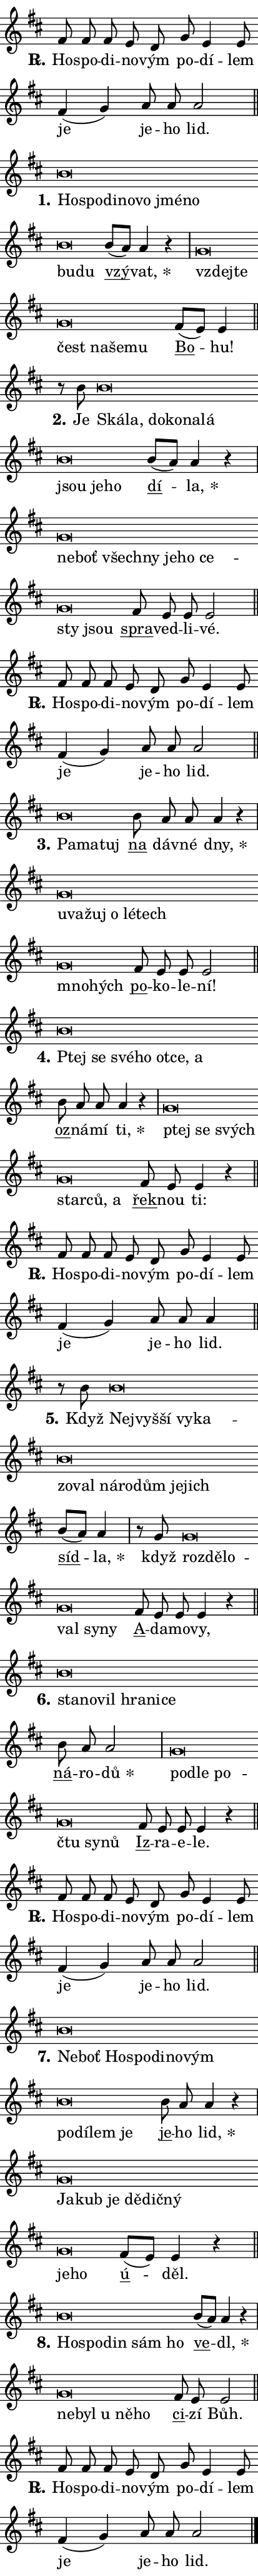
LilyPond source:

\version "2.22.1"
\header { tagline = "" }
\paper {
  indent = 0\cm
  top-margin = 0\cm
  right-margin = 0\cm
  bottom-margin = 0\cm
  left-margin = 0\cm
  paper-width = 7\cm
  page-breaking = #ly:one-page-breaking
  system-system-spacing.basic-distance = #11
  score-system-spacing.basic-distance = #11
  ragged-last = ##f
}


%% Author: Thomas Morley
%% https://lists.gnu.org/archive/html/lilypond-user/2020-05/msg00002.html
#(define (line-position grob)
"Returns position of @var[grob} in current system:
   @code{'start}, if at first time-step
   @code{'end}, if at last time-step
   @code{'middle} otherwise
"
  (let* ((col (ly:item-get-column grob))
         (ln (ly:grob-object col 'left-neighbor))
         (rn (ly:grob-object col 'right-neighbor))
         (col-to-check-left (if (ly:grob? ln) ln col))
         (col-to-check-right (if (ly:grob? rn) rn col))
         (break-dir-left
           (and
             (ly:grob-property col-to-check-left 'non-musical #f)
             (ly:item-break-dir col-to-check-left)))
         (break-dir-right
           (and
             (ly:grob-property col-to-check-right 'non-musical #f)
             (ly:item-break-dir col-to-check-right))))
        (cond ((eqv? 1 break-dir-left) 'start)
              ((eqv? -1 break-dir-right) 'end)
              (else 'middle))))

#(define (tranparent-at-line-position vctor)
  (lambda (grob)
  "Relying on @code{line-position} select the relevant enry from @var{vctor}.
Used to determine transparency,"
    (case (line-position grob)
      ((end) (not (vector-ref vctor 0)))
      ((middle) (not (vector-ref vctor 1)))
      ((start) (not (vector-ref vctor 2))))))

noteHeadBreakVisibility =
#(define-music-function (break-visibility)(vector?)
"Makes @code{NoteHead}s transparent relying on @var{break-visibility}"
#{
  \override NoteHead.transparent =
    #(tranparent-at-line-position break-visibility)
#})

#(define delete-ledgers-for-transparent-note-heads
  (lambda (grob)
    "Reads whether a @code{NoteHead} is transparent.
If so this @code{NoteHead} is removed from @code{'note-heads} from
@var{grob}, which is supposed to be @code{LedgerLineSpanner}.
As a result ledgers are not printed for this @code{NoteHead}"
    (let* ((nhds-array (ly:grob-object grob 'note-heads))
           (nhds-list
             (if (ly:grob-array? nhds-array)
                 (ly:grob-array->list nhds-array)
                 '()))
           ;; Relies on the transparent-property being done before
           ;; Staff.LedgerLineSpanner.after-line-breaking is executed.
           ;; This is fragile ...
           (to-keep
             (remove
               (lambda (nhd)
                 (ly:grob-property nhd 'transparent #f))
               nhds-list)))
      ;; TODO find a better method to iterate over grob-arrays, similiar
      ;; to filter/remove etc for lists
      ;; For now rebuilt from scratch
      (set! (ly:grob-object grob 'note-heads)  '())
      (for-each
        (lambda (nhd)
          (ly:pointer-group-interface::add-grob grob 'note-heads nhd))
        to-keep))))

hideNotes = {
  \noteHeadBreakVisibility #begin-of-line-visible
}
unHideNotes = {
  \noteHeadBreakVisibility #all-visible
}

% work-around for resetting accidentals
% https://lilypond.org/doc/v2.23/Documentation/notation/displaying-rhythms#unmetered-music
cadenzaMeasure = {
  \cadenzaOff
  \partial 1024 s1024
  \cadenzaOn
}

#(define-markup-command (accent layout props text) (markup?)
  "Underline accented syllable"
  (interpret-markup layout props
    #{\markup \override #'(offset . 4.3) \underline { #text }#}))

responsum = \markup \concat {
  "R" \hspace #-1.05 \path #0.1 #'((moveto 0 0.07) (lineto 0.9 0.8)) \hspace #0.05 "."
}

\layout {
    \context {
        \Staff
        \remove "Time_signature_engraver"
        \override LedgerLineSpanner.after-line-breaking = #delete-ledgers-for-transparent-note-heads
    }
    \context {
        \Voice {
            \override NoteHead.output-attributes = #'((class . "notehead"))
            \override Hairpin.height = #0.55
        }
    }
    \context {
        \Lyrics {
            \override StanzaNumber.output-attributes = #'((class . "stanzanumber"))
            \override LyricSpace.minimum-distance = #0.9
            \override LyricText.font-name = #"TeX Gyre Schola"
            \override LyricText.font-size = 1
            \override StanzaNumber.font-name = #"TeX Gyre Schola Bold"
            \override StanzaNumber.font-size = 1
        }
    }
}

% magnetic-lyrics.ily
%
%   written by
%     Jean Abou Samra <jean@abou-samra.fr>
%     Werner Lemberg <wl@gnu.org>
%
%   adapted by
%     Jiri Hon <jiri.hon@gmail.com>
%
% Version 2022-Apr-15

% https://www.mail-archive.com/lilypond-user@gnu.org/msg149350.html

#(define (Left_hyphen_pointer_engraver context)
   "Collect syllable-hyphen-syllable occurrences in lyrics and store
them in properties.  This engraver only looks to the left.  For
example, if the lyrics input is @code{foo -- bar}, it does the
following.

@itemize @bullet
@item
Set the @code{text} property of the @code{LyricHyphen} grob between
@q{foo} and @q{bar} to @code{foo}.

@item
Set the @code{left-hyphen} property of the @code{LyricText} grob with
text @q{foo} to the @code{LyricHyphen} grob between @q{foo} and
@q{bar}.
@end itemize

Use this auxiliary engraver in combination with the
@code{lyric-@/text::@/apply-@/magnetic-@/offset!} hook."
   (let ((hyphen #f)
         (text #f))
     (make-engraver
      (acknowledgers
       ((lyric-syllable-interface engraver grob source-engraver)
        (set! text grob)))
      (end-acknowledgers
       ((lyric-hyphen-interface engraver grob source-engraver)
        ;(when (not (grob::has-interface grob 'lyric-space-interface))
          (set! hyphen grob)));)
      ((stop-translation-timestep engraver)
       (when (and text hyphen)
         (ly:grob-set-object! text 'left-hyphen hyphen))
       (set! text #f)
       (set! hyphen #f)))))

#(define (lyric-text::apply-magnetic-offset! grob)
   "If the space between two syllables is less than the value in
property @code{LyricText@/.details@/.squash-threshold}, move the right
syllable to the left so that it gets concatenated with the left
syllable.

Use this function as a hook for
@code{LyricText@/.after-@/line-@/breaking} if the
@code{Left_@/hyphen_@/pointer_@/engraver} is active."
   (let ((hyphen (ly:grob-object grob 'left-hyphen #f)))
     (when hyphen
       (let ((left-text (ly:spanner-bound hyphen LEFT)))
         (when (grob::has-interface left-text 'lyric-syllable-interface)
           (let* ((common (ly:grob-common-refpoint grob left-text X))
                  (this-x-ext (ly:grob-extent grob common X))
                  (left-x-ext
                   (begin
                     ;; Trigger magnetism for left-text.
                     (ly:grob-property left-text 'after-line-breaking)
                     (ly:grob-extent left-text common X)))
                  ;; `delta` is the gap width between two syllables.
                  (delta (- (interval-start this-x-ext)
                            (interval-end left-x-ext)))
                  (details (ly:grob-property grob 'details))
                  (threshold (assoc-get 'squash-threshold details 0.2)))
             (when (< delta threshold)
               (let* (;; We have to manipulate the input text so that
                      ;; ligatures crossing syllable boundaries are not
                      ;; disabled.  For languages based on the Latin
                      ;; script this is essentially a beautification.
                      ;; However, for non-Western scripts it can be a
                      ;; necessity.
                      (lt (ly:grob-property left-text 'text))
                      (rt (ly:grob-property grob 'text))
                      (is-space (grob::has-interface hyphen 'lyric-space-interface))
                      (space (if is-space " " ""))
                      (space-markup (grob-interpret-markup grob " "))
                      (space-size (interval-length (ly:stencil-extent space-markup X)))
                      (extra-delta (if is-space space-size 0))
                      ;; Append new syllable.
                      (ltrt-space (if (and (string? lt) (string? rt))
                                (string-append lt space rt)
                                (make-concat-markup (list lt space rt))))
                      ;; Right-align `ltrt` to the right side.
                      (ltrt-space-markup (grob-interpret-markup
                               grob
                               (make-translate-markup
                                (cons (interval-length this-x-ext) 0)
                                (make-right-align-markup ltrt-space)))))
                 (begin
                   ;; Don't print `left-text`.
                   (ly:grob-set-property! left-text 'stencil #f)
                   ;; Set text and stencil (which holds all collected
                   ;; syllables so far) and shift it to the left.
                   (ly:grob-set-property! grob 'text ltrt-space)
                   (ly:grob-set-property! grob 'stencil ltrt-space-markup)
                   (ly:grob-translate-axis! grob (- (- delta extra-delta)) X))))))))))


#(define (lyric-hyphen::displace-bounds-first grob)
   ;; Make very sure this callback isn't triggered too early.
   (let ((left (ly:spanner-bound grob LEFT))
         (right (ly:spanner-bound grob RIGHT)))
     (ly:grob-property left 'after-line-breaking)
     (ly:grob-property right 'after-line-breaking)
     (ly:lyric-hyphen::print grob)))

squashThreshold = #0.4

\layout {
  \context {
    \Lyrics
    \consists #Left_hyphen_pointer_engraver
    \override LyricText.after-line-breaking =
      #lyric-text::apply-magnetic-offset!
    \override LyricHyphen.stencil = #lyric-hyphen::displace-bounds-first
    \override LyricText.details.squash-threshold = \squashThreshold
    \override LyricHyphen.minimum-distance = 0
    \override LyricHyphen.minimum-length = \squashThreshold
  }
}

squash = \override LyricText.details.squash-threshold = 9999
unSquash = \override LyricText.details.squash-threshold = \squashThreshold

left = \override LyricText.self-alignment-X = #LEFT
unLeft = \revert LyricText.self-alignment-X

starOffset = #(lambda (grob) 
                (let ((x_offset (ly:self-alignment-interface::aligned-on-x-parent grob)))
                  (if (= x_offset 0) 0 (+ x_offset 1.2))))

star = #(define-music-function (syllable)(string?)
"Append star separator at the end of a syllable"
#{
  \once \override LyricText.X-offset = #starOffset
  \lyricmode { \markup {
    #syllable
    \override #'((font-name . "TeX Gyre Schola Bold")) \hspace #0.2 \lower #0.65 \larger "*"
  } }
#})

starAccent = #(define-music-function (syllable)(string?)
"Append star separator at the end of a syllable and make accent"
#{
  \once \override LyricText.X-offset = #starOffset
  \lyricmode { \markup {
    \accent #syllable
    \override #'((font-name . "TeX Gyre Schola Bold")) \hspace #0.2 \lower #0.65 \larger "*"
  } }
#})

breath = #(define-music-function (syllable)(string?)
"Append breathing indicator at the end of a syllable"
#{
  \lyricmode { \markup { #syllable "+" } }
#})

optionalBreath = #(define-music-function (syllable)(string?)
"Append optional breathing indicator at the end of a syllable"
#{
  \lyricmode { \markup { #syllable "(+)" } }
#})


\score {
    <<
        \new Voice = "melody" { \cadenzaOn \key d \major \relative { fis'8 fis fis e d \bar "" g e4 e8 \bar "" fis4( g) a8 a a2 \cadenzaMeasure \bar "||" \break }
\relative { b'\breve*1/16 \hideNotes \breve*1/16 \bar "" \breve*1/16 \bar "" \breve*1/16 \bar "" \breve*1/16 \bar "" \breve*1/16 \bar "" \breve*1/16 \bar "" \breve*1/16 \breve*1/16 \bar "" \unHideNotes \bar "" b8[( a)] a4 r \cadenzaMeasure \bar "|" g\breve*1/16 \hideNotes \breve*1/16 \bar "" \breve*1/16 \bar "" \breve*1/16 \bar "" \breve*1/16 \breve*1/16 \bar "" \unHideNotes \bar "" fis8[( e)] e4 \cadenzaMeasure \bar "||" \break }
\relative { r8 b'8 b\breve*1/16 \hideNotes \breve*1/16 \bar "" \breve*1/16 \bar "" \breve*1/16 \bar "" \breve*1/16 \bar "" \breve*1/16 \bar "" \breve*1/16 \bar "" \breve*1/16 \breve*1/16 \bar "" \unHideNotes \bar "" b8[( a)] a4 r \cadenzaMeasure \bar "|" g\breve*1/16 \hideNotes \breve*1/16 \bar "" \breve*1/16 \bar "" \breve*1/16 \bar "" \breve*1/16 \bar "" \breve*1/16 \bar "" \breve*1/16 \bar "" \breve*1/16 \breve*1/16 \bar "" \unHideNotes \bar "" fis8 e e e2 \cadenzaMeasure \bar "||" \break }
\relative { fis'8 fis fis e d \bar "" g e4 e8 \bar "" fis4( g) a8 a a2 \cadenzaMeasure \bar "||" \break }
\relative { b'\breve*1/16 \hideNotes \breve*1/16 \breve*1/16 \bar "" \unHideNotes \bar "" b8 a a a4 r \cadenzaMeasure \bar "|" g\breve*1/16 \hideNotes \breve*1/16 \bar "" \breve*1/16 \bar "" \breve*1/16 \bar "" \breve*1/16 \bar "" \breve*1/16 \bar "" \breve*1/16 \breve*1/16 \bar "" \unHideNotes \bar "" fis8 e e e2 \cadenzaMeasure \bar "||" \break }
\relative { b'\breve*1/16 \hideNotes \breve*1/16 \bar "" \breve*1/16 \bar "" \breve*1/16 \bar "" \breve*1/16 \bar "" \breve*1/16 \breve*1/16 \bar "" \unHideNotes \bar "" b8 a a a4 r \cadenzaMeasure \bar "|" g\breve*1/16 \hideNotes \breve*1/16 \bar "" \breve*1/16 \bar "" \breve*1/16 \bar "" \breve*1/16 \breve*1/16 \bar "" \unHideNotes \bar "" fis8 e e4 r \cadenzaMeasure \bar "||" \break }
\relative { fis'8 fis fis e d \bar "" g e4 e8 \bar "" fis4( g) a8 a a4 \cadenzaMeasure \bar "||" \break }
\relative { r8 b'8 b\breve*1/16 \hideNotes \breve*1/16 \bar "" \breve*1/16 \bar "" \breve*1/16 \bar "" \breve*1/16 \bar "" \breve*1/16 \bar "" \breve*1/16 \bar "" \breve*1/16 \bar "" \breve*1/16 \bar "" \breve*1/16 \bar "" \breve*1/16 \breve*1/16 \bar "" \unHideNotes \bar "" b8[( a)] a4 \cadenzaMeasure \bar "|" r8 g8 g\breve*1/16 \hideNotes \breve*1/16 \bar "" \breve*1/16 \bar "" \breve*1/16 \bar "" \breve*1/16 \breve*1/16 \bar "" \unHideNotes \bar "" fis8 e e e4 r \cadenzaMeasure \bar "||" \break }
\relative { b'\breve*1/16 \hideNotes \breve*1/16 \bar "" \breve*1/16 \bar "" \breve*1/16 \bar "" \breve*1/16 \breve*1/16 \bar "" \unHideNotes \bar "" b8 a a2 \cadenzaMeasure \bar "|" g\breve*1/16 \hideNotes \breve*1/16 \bar "" \breve*1/16 \bar "" \breve*1/16 \bar "" \breve*1/16 \breve*1/16 \bar "" \unHideNotes \bar "" fis8 e e e4 r \cadenzaMeasure \bar "||" \break }
\relative { fis'8 fis fis e d \bar "" g e4 e8 \bar "" fis4( g) a8 a a2 \cadenzaMeasure \bar "||" \break }
\relative { b'\breve*1/16 \hideNotes \breve*1/16 \bar "" \breve*1/16 \bar "" \breve*1/16 \bar "" \breve*1/16 \bar "" \breve*1/16 \bar "" \breve*1/16 \bar "" \breve*1/16 \bar "" \breve*1/16 \bar "" \breve*1/16 \breve*1/16 \bar "" \unHideNotes \bar "" b8 a a4 r \cadenzaMeasure \bar "|" g\breve*1/16 \hideNotes \breve*1/16 \bar "" \breve*1/16 \bar "" \breve*1/16 \bar "" \breve*1/16 \bar "" \breve*1/16 \bar "" \breve*1/16 \breve*1/16 \bar "" \unHideNotes \bar "" fis8[( e)] e4 r \cadenzaMeasure \bar "||" \break }
\relative { b'\breve*1/16 \hideNotes \breve*1/16 \bar "" \breve*1/16 \bar "" \breve*1/16 \breve*1/16 \bar "" \unHideNotes \bar "" b8[( a)] a4 r \cadenzaMeasure \bar "|" g\breve*1/16 \hideNotes \breve*1/16 \bar "" \breve*1/16 \bar "" \breve*1/16 \breve*1/16 \bar "" \unHideNotes \bar "" fis8 e e2 \cadenzaMeasure \bar "||" \break }
\relative { fis'8 fis fis e d \bar "" g e4 e8 \bar "" fis4( g) a8 a a2 \cadenzaMeasure \bar "||" \break } \bar "|." }
        \new Lyrics \lyricsto "melody" { \lyricmode { \set stanza = \responsum
Ho -- spo -- di -- no -- vým po -- dí -- lem je je -- ho lid.
\set stanza = "1."
\left Ho -- \squash spo -- di -- no -- vo jmé -- no bu -- du \unLeft \unSquash \markup \accent vzý -- \star vat, \left vzdej -- \squash te čest na -- še -- mu \unLeft \unSquash \markup \accent Bo -- hu!
\set stanza = "2."
Je \left Ská -- \squash la, do -- ko -- na -- lá jsou je -- ho \unLeft \unSquash \markup \accent dí -- \star la, \left ne -- \squash boť všech -- ny je -- ho ce -- sty jsou \unLeft \unSquash \markup \accent spra -- ved -- li -- vé.
\set stanza = \responsum
Ho -- spo -- di -- no -- vým po -- dí -- lem je je -- ho lid.
\set stanza = "3."
\left Pa -- \squash ma -- tuj \unLeft \unSquash \markup \accent na dáv -- né \star dny, \left u -- \squash va -- žuj o lé -- tech mno -- hých \unLeft \unSquash \markup \accent po -- ko -- le -- ní!
\set stanza = "4."
\left Ptej \squash se své -- ho ot -- ce, a \unLeft \unSquash \markup \accent oz -- ná -- mí \star ti, \left ptej \squash se svých star -- ců, a \unLeft \unSquash \markup \accent řek -- nou ti:
\set stanza = \responsum
Ho -- spo -- di -- no -- vým po -- dí -- lem je je -- ho lid.
\set stanza = "5."
Když \left Nej -- \squash vyš -- ší vy -- ka -- zo -- val ná -- ro -- dům je -- jich \unLeft \unSquash \markup \accent síd -- \star la, když \left roz -- \squash dě -- lo -- val sy -- ny \unLeft \unSquash \markup \accent A -- da -- mo -- vy,
\set stanza = "6."
\left sta -- \squash no -- vil hra -- ni -- ce \unLeft \unSquash \markup \accent ná -- ro -- \star dů \left pod -- \squash le po -- čtu sy -- nů \unLeft \unSquash \markup \accent Iz -- ra -- e -- le.
\set stanza = \responsum
Ho -- spo -- di -- no -- vým po -- dí -- lem je je -- ho lid.
\set stanza = "7."
\left Ne -- \squash boť Ho -- spo -- di -- no -- vým po -- dí -- lem je \unLeft \unSquash \markup \accent je -- ho \star lid, \left Ja -- \squash kub je dě -- dič -- ný je -- ho \unLeft \unSquash \markup \accent ú -- děl.
\set stanza = "8."
\left Ho -- \squash spo -- din sám ho \unLeft \unSquash \markup \accent ve -- \star dl, \left ne -- \squash byl u ně -- ho \unLeft \unSquash \markup \accent ci -- zí Bůh.
\set stanza = \responsum
Ho -- spo -- di -- no -- vým po -- dí -- lem je je -- ho lid. } }
    >>
    \layout {}
}
